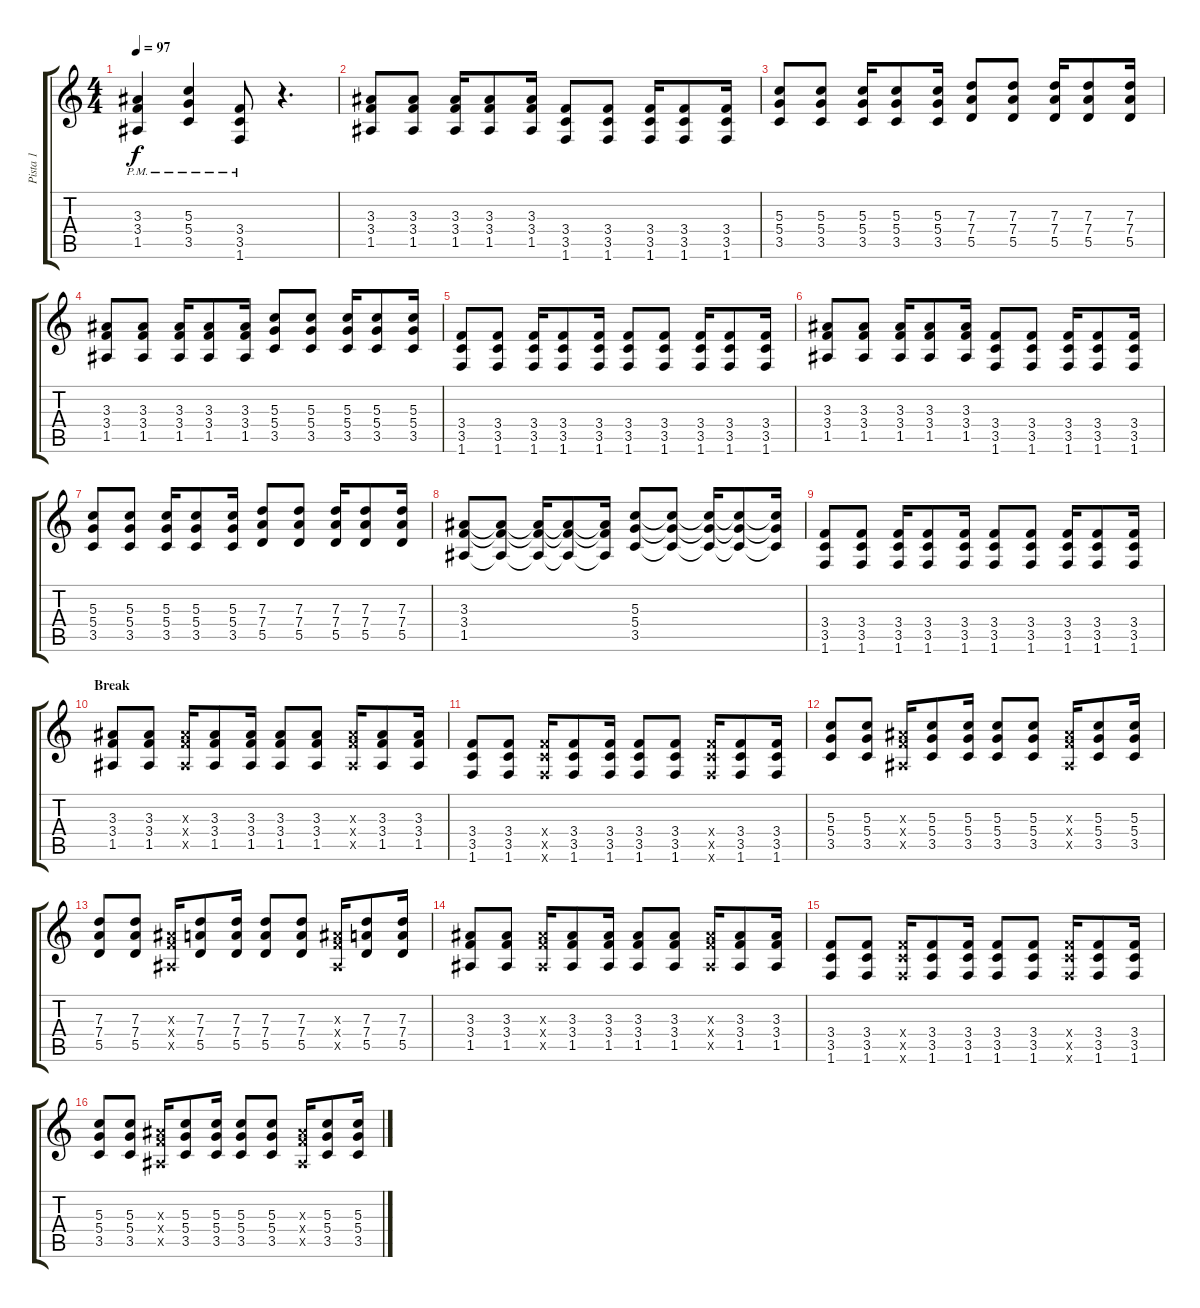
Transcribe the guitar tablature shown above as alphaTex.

\track ("Pista 1" "Pista 1") {instrument distortionguitar}
\staff {score tabs}
\tuning (E4 B3 G3 D3 A2 E2) {hide}
\ts (4 4)
\tempo 97
\clef g2
\ks c
(3.3 3.4{pm} 1.5).4{dy f} (5.3 5.4{pm} 3.5).4 (3.4{pm} 3.5 1.6).8 r.4{d} |
(3.3 3.4 1.5).8 (3.3 3.4 1.5).8 (3.3 3.4 1.5).16 (3.3 3.4 1.5).8 (3.3 3.4 1.5).16 (3.4 3.5 1.6).8 (3.4 3.5 1.6).8 (3.4 3.5 1.6).16 (3.4 3.5 1.6).8 (3.4 3.5 1.6).16 |
(5.3 5.4 3.5).8 (5.3 5.4 3.5).8 (5.3 5.4 3.5).16 (5.3 5.4 3.5).8 (5.3 5.4 3.5).16 (7.3 7.4 5.5).8 (7.3 7.4 5.5).8 (7.3 7.4 5.5).16 (7.3 7.4 5.5).8 (7.3 7.4 5.5).16 |
(3.3 3.4 1.5).8 (3.3 3.4 1.5).8 (3.3 3.4 1.5).16 (3.3 3.4 1.5).8 (3.3 3.4 1.5).16 (5.3 5.4 3.5).8 (5.3 5.4 3.5).8 (5.3 5.4 3.5).16 (5.3 5.4 3.5).8 (5.3 5.4 3.5).16 |
(3.4 3.5 1.6).8 (3.4 3.5 1.6).8 (3.4 3.5 1.6).16 (3.4 3.5 1.6).8 (3.4 3.5 1.6).16 (3.4 3.5 1.6).8 (3.4 3.5 1.6).8 (3.4 3.5 1.6).16 (3.4 3.5 1.6).8 (3.4 3.5 1.6).16 |
(3.3 3.4 1.5).8 (3.3 3.4 1.5).8 (3.3 3.4 1.5).16 (3.3 3.4 1.5).8 (3.3 3.4 1.5).16 (3.4 3.5 1.6).8 (3.4 3.5 1.6).8 (3.4 3.5 1.6).16 (3.4 3.5 1.6).8 (3.4 3.5 1.6).16 |
(5.3 5.4 3.5).8 (5.3 5.4 3.5).8 (5.3 5.4 3.5).16 (5.3 5.4 3.5).8 (5.3 5.4 3.5).16 (7.3 7.4 5.5).8 (7.3 7.4 5.5).8 (7.3 7.4 5.5).16 (7.3 7.4 5.5).8 (7.3 7.4 5.5).16 |
(3.3 3.4 1.5).8 (3.3{t} 3.4{t} 1.5{t}).8 (3.3{t} 3.4{t} 1.5{t}).16 (3.3{t} 3.4{t} 1.5{t}).8 (3.3{t} 3.4{t} 1.5{t}).16 (5.3 5.4 3.5).8 (5.3{t} 5.4{t} 3.5{t}).8 (5.3{t} 5.4{t} 3.5{t}).16 (5.3{t} 5.4{t} 3.5{t}).8 (5.3{t} 5.4{t} 3.5{t}).16 |
(3.4 3.5 1.6).8 (3.4 3.5 1.6).8 (3.4 3.5 1.6).16 (3.4 3.5 1.6).8 (3.4 3.5 1.6).16 (3.4 3.5 1.6).8 (3.4 3.5 1.6).8 (3.4 3.5 1.6).16 (3.4 3.5 1.6).8 (3.4 3.5 1.6).16 |
\section ("" "Break")
(3.3 3.4 1.5).8 (3.3 3.4 1.5).8 (3.3{x} 3.4{x} 1.5{x}).16 (3.3 3.4 1.5).8 (3.3 3.4 1.5).16 (3.3 3.4 1.5).8 (3.3 3.4 1.5).8 (3.3{x} 3.4{x} 1.5{x}).16 (3.3 3.4 1.5).8 (3.3 3.4 1.5).16 |
(3.4 3.5 1.6).8 (3.4 3.5 1.6).8 (3.4{x} 3.5{x} 1.6{x}).16 (3.4 3.5 1.6).8 (3.4 3.5 1.6).16 (3.4 3.5 1.6).8 (3.4 3.5 1.6).8 (3.4{x} 3.5{x} 1.6{x}).16 (3.4 3.5 1.6).8 (3.4 3.5 1.6).16 |
(5.3 5.4 3.5).8 (5.3 5.4 3.5).8 (3.3{x} 3.4{x} 1.5{x}).16 (5.3 5.4 3.5).8 (5.3 5.4 3.5).16 (5.3 5.4 3.5).8 (5.3 5.4 3.5).8 (3.3{x} 3.4{x} 1.5{x}).16 (5.3 5.4 3.5).8 (5.3 5.4 3.5).16 |
(7.3 7.4 5.5).8 (7.3 7.4 5.5).8 (3.3{x} 3.4{x} 1.5{x}).16 (7.3 7.4 5.5).8 (7.3 7.4 5.5).16 (7.3 7.4 5.5).8 (7.3 7.4 5.5).8 (3.3{x} 3.4{x} 1.5{x}).16 (7.3 7.4 5.5).8 (7.3 7.4 5.5).16 |
(3.3 3.4 1.5).8 (3.3 3.4 1.5).8 (3.3{x} 3.4{x} 1.5{x}).16 (3.3 3.4 1.5).8 (3.3 3.4 1.5).16 (3.3 3.4 1.5).8 (3.3 3.4 1.5).8 (3.3{x} 3.4{x} 1.5{x}).16 (3.3 3.4 1.5).8 (3.3 3.4 1.5).16 |
(3.4 3.5 1.6).8 (3.4 3.5 1.6).8 (3.4{x} 3.5{x} 1.6{x}).16 (3.4 3.5 1.6).8 (3.4 3.5 1.6).16 (3.4 3.5 1.6).8 (3.4 3.5 1.6).8 (3.4{x} 3.5{x} 1.6{x}).16 (3.4 3.5 1.6).8 (3.4 3.5 1.6).16 |
(5.3 5.4 3.5).8 (5.3 5.4 3.5).8 (3.3{x} 3.4{x} 1.5{x}).16 (5.3 5.4 3.5).8 (5.3 5.4 3.5).16 (5.3 5.4 3.5).8 (5.3 5.4 3.5).8 (3.3{x} 3.4{x} 1.5{x}).16 (5.3 5.4 3.5).8 (5.3 5.4 3.5).16
